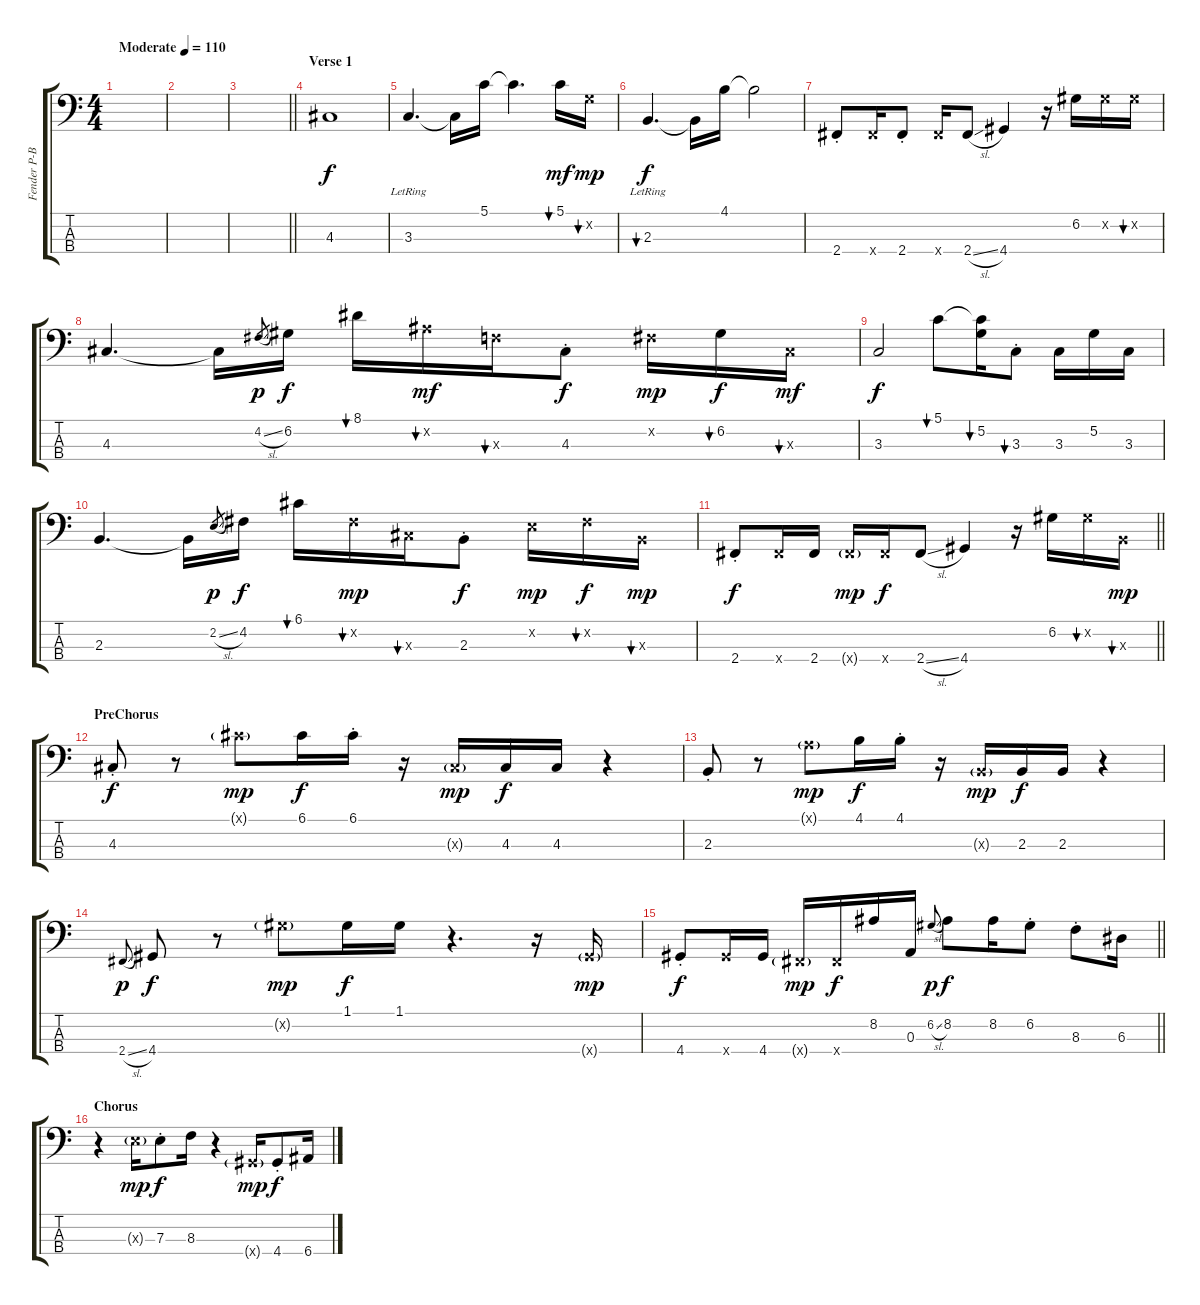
\track ("Fender P-Bass (Stuart Zender)" "Fender P-B") {instrument electricbassfinger}
\staff {score tabs}
\tuning (G2 D2 A1 E1) {hide}
\ts (4 4)
\tempo (110 "Moderate")
\clef f4
\ks c
|
|
\barLineRight lightlight
|
\section ("" "Verse 1")
4.3.1 |
3.3{lr}.4{d} 3.3{t}.16 5.1.16 5.1{t}.4{d} 5.1.16{bu 60 dy mf} 5.2{x}.16{bu 60 dy mp} |
2.3{lr}.4{d bu 60 dy f} 2.3{t}.16 4.1.16 4.1{t}.2 |
2.4{st}.8 2.4{x}.16 2.4{st}.8 2.4{x}.16 2.4{sl}.8 4.4.4 r.16 6.2.16 6.2{x}.16 6.2{x}.16{bu 60} |
4.3.4{d} 4.3{t}.16 4.2{sl}.8{gr dy p} 6.2.16{dy f} 8.1.16{bu 60} 8.2{x}.16{bu 60 dy mf} 8.3{x}.16{bu 60} 4.3{st}.8{dy f} 4.2{x}.16{dy mp} 6.2.16{bu 30 dy f} 4.3{x}.16{bu 60 dy mf} |
3.3.2{dy f} 5.1.8{bu 60} (5.1{t} 5.2).16{bu 60} 3.3{st}.8{bu 60} 3.3.16 5.2.16 3.3.16 |
2.3.4{d} 2.3{t}.16 2.2{sl}.8{gr dy p} 4.2.16{dy f} 6.1.16{bu 60} 4.2{x}.16{bu 60 dy mp} 4.3{x}.16{bu 60} 2.3{st}.8{dy f} 2.2{x}.16{dy mp} 4.2{x}.16{bu 60 dy f} 2.3{x}.16{bu 60 dy mp} |
\barLineRight lightlight
2.4{st}.8{dy f} 2.4{x}.16 2.4.16 2.4{g x}.16{dy mp} 2.4{x}.16{dy f} 2.4{sl}.8 4.4.4 r.16 6.2.16 6.2{x}.16{bu 30} 2.3{x}.16{bu 30 dy mp} |
\section ("" "PreChorus")
4.3{st}.8{dy f} r.8 6.1{g x}.8{dy mp} 6.1.16{dy f} 6.1{st}.16 r.16 4.3{g x}.16{dy mp} 4.3.16{dy f} 4.3.16 r.4 |
2.3{st}.8 r.8 2.1{g x}.8{dy mp} 4.1.16{dy f} 4.1{st}.16 r.16 2.3{g x}.16{dy mp} 2.3.16{dy f} 2.3.16 r.4 |
2.4{sl}.8{gr onbeat dy p} 4.4.8{dy f} r.8 6.2{g x}.8{dy mp} 1.1.16{dy f} 1.1.16 r.4{d} r.16 4.4{g x}.16{dy mp} |
\barLineRight lightlight
4.4{st}.8{dy f} 4.4{x}.16 4.4.16 2.4{g x}.16{dy mp} 2.4{x}.16{dy f} 8.2.16 0.3.16 6.2{sl}.8{gr onbeat dy p} 8.2.8{dy f} 8.2.16 6.2{st}.8 8.3{st}.8 6.3.16 |
\section ("" "Chorus")
r.4 7.3{g x}.16{dy mp} 7.3{st}.8{dy f} 8.3.16 r.4 4.4{g x}.16{dy mp} 4.4{st}.8{dy f} 6.4.16
